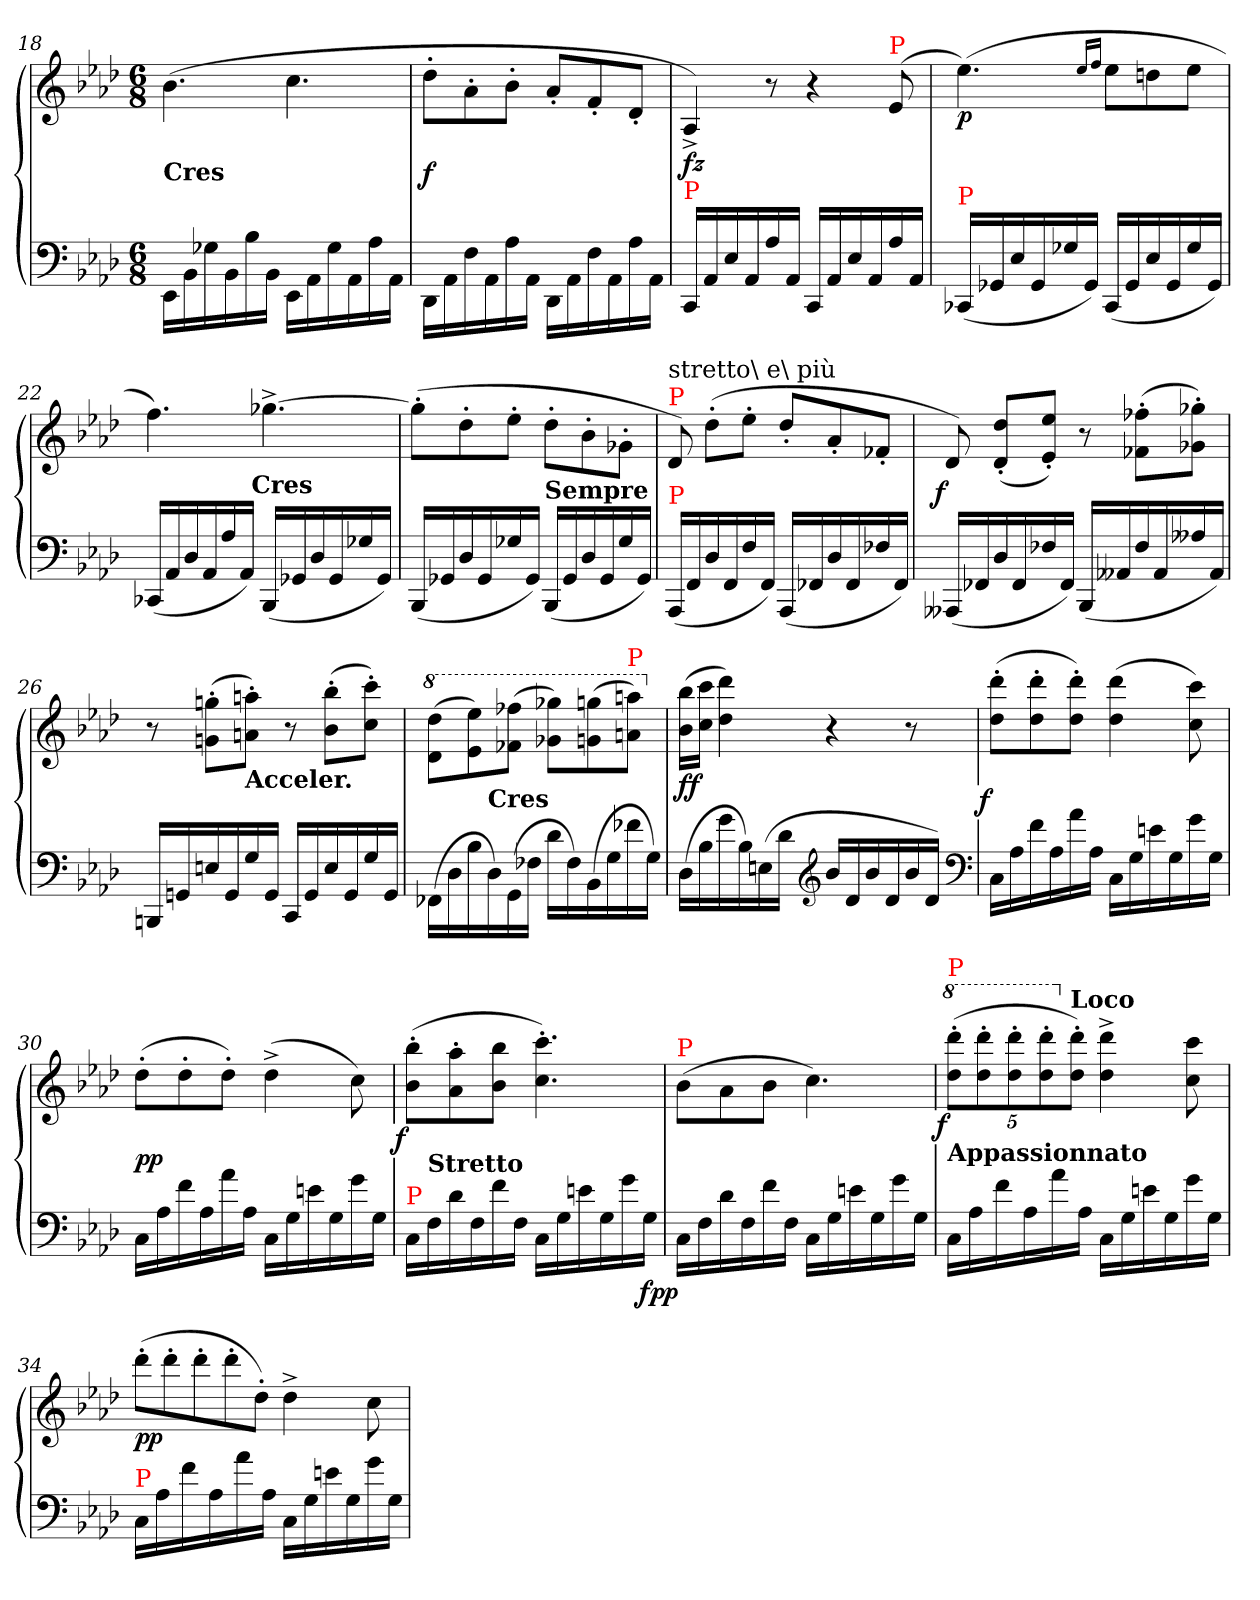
**kern	**kern	**dynam
*part1	*part1	*part1
*staff2	*staff1	*staff1/2
*clefF4	*clefG2	*
*k[b-e-a-d-]	*k[b-e-a-d-]	*
*f:	*f:	*
*M6/8	*M6/8	*
=18	=18	=18
!	!LO:TX:c:B:t=Cres	!
16EE-\LL	(>4.b-	.
16BB-	.	.
16G-X	.	.
16BB-	.	.
16B-	.	.
16BB-JJ	.	.
16EE-\LL	4.cc	.
16AA-	.	.
16G-	.	.
16AA-	.	.
16A-	.	.
16AA-JJ	.	.
=19	=19	=19
16DD-\LL	8dd-'L	f
16AA-	.	.
16F	8a-'	.
16AA-	.	.
16A-	8b-'J	.
16AA-JJ	.	.
16DD-\LL	8a-'L	.
16AA-	.	.
16F	8f'	.
16AA-	.	.
16A-	8d-'J	.
16AA-JJ	.	.
=20	=20	=20
!LO:TX:a:color=red:t=P	!	!
16CCLL	4A-^>)	fz
16AA-	.	.
16E-	.	.
16AA-	.	.
16A-	8r	.
16AA-JJ	.	.
16CCLL	4r	.
16AA-	.	.
16E-	.	.
16AA-	.	.
!	!LO:TX:a:color=red:t=P	!
16A-	(<8e-	.
16AA-JJ	.	.
=21	=21	=21
!LO:TX:a:color=red:t=P	!	!
(16CC-XLL	(>4.ee-)	p
16GG-X	.	.
16E-	.	.
16GG-	.	.
16G-X	.	.
16GG-JJ)	.	.
.	16qqee-/LL	.
.	16qqff/JJ	.
(16CC-LL	8ee-L	.
16GG-	.	.
16E-	8ddn	.
16GG-	.	.
16G-	8ee-J	.
16GG-JJ)	.	.
=22	=22	=22
*	*^	*
(16CC-XLL	4.ff)	4ryy	.
16AA-	.	.	.
16D-	.	.	.
16AA-	.	.	.
16A-	.	16.ryy	.
16AA-JJ)	.	.	.
!	!	!LO:TX:c:B:t=Cres	!
.	.	4ryy	.
(16BBB-LL	[4.gg-X^	.	.
16GG-X	.	.	.
16D-	.	.	.
16GG-	.	.	.
.	.	8ryy	.
16G-	.	.	.
16GG-JJ)	.	.	.
.	.	32ryy	.
*	*v	*v	*
=23	=23	=23
(16BBB-LL	(8gg-'L]	.
16GG-X	.	.
16D-	8dd-'	.
16GG-	.	.
16G-X	8ee-'J	.
16GG-JJ)	.	.
!	!LO:TX:b:B:t=Sempre	!
(16BBB-LL	8dd-'L	.
16GG-	.	.
16D-	8b-'	.
16GG-	.	.
16G-	8g-X'J	.
16GG-JJ)	.	.
=24	=24	=24
!	!LO:TX:a:color=red:t=P	!
!	!LO:TX:a:t=stretto\ e\ più	!
!LO:TX:a:color=red:t=P	!	!
(16AAA-LL	8d-)	.
16FF	.	.
16D-	(8dd-'L	.
16FF	.	.
16F	8ee-'J	.
16FFJJ)	.	.
(16AAA-LL	8dd-'L	.
16FF-X	.	.
16D-	8a-'	.
16FF-	.	.
16F-X	8f-X'J	.
16FF-JJ)	.	.
=25	=25	=25
!	!	!LO:DY:rj
(16AAA--XLL	8d-)	f
16FF-X	.	.
16D-	(8d-' 8dd-'L	.
16FF-	.	.
16F-X	8e-' 8ee-'J)	.
16FF-JJ)	.	.
(16BBB-LL	8r	.
16AA--X	.	.
16F-	(8f-X' 8ff-X'L	.
16AA--	.	.
16A--X	8g-X' 8gg-X'J)	.
16AA--JJ)	.	.
=26	=26	=26
16BBBnLL	8r	.
16GGn	.	.
16En	(8gn' 8ggn'L	.
16GG	.	.
!	!LO:TX:b:B:t=Acceler.	!
16G	8an' 8aan'J)	.
16GGJJ	.	.
16CCLL	8r	.
16GG	.	.
16E	(8b-' 8bb-'L	.
16GG	.	.
16G	8cc' 8ccc'J)	.
16GGJJ	.	.
=27	=27	=27
*	*8va	*
!	!LO:TX:a:color=red:t=P	!
*	*^	*
(>16FF-X\LL	(>8dd-\ 8ddd-\L	8.ryy	.
16D-	.	.	.
16B-	8ee- 8eee-)	.	.
!	!	!LO:TX:c:B:t=Cres	!
16D-)	.	2ryy	.
(>16GG	(>8ff-X\ 8fff-X\J	.	.
16F-XJJ	.	.	.
16d-LL	8gg-X 8ggg-XL)	.	.
16F-)	.	.	.
(>16BB-	(>8ggn 8gggn	.	.
16G	.	.	.
!	!LO:TX:a:color=red:t=P	!	!
16f-X	8aan 8aaanJ)	.	.
16GJJ)	.	16ryy	.
*	*v	*v	*
=28	=28	=28
*	*X8va	*
*	*^	*
!	!LO:TX:a:B:t=Loco	!	!
*	*v	*v	*
(>16D-LL	(16b- 16bb-LL	ff
16B-	16cc 16cccJJ	.
16g	4dd- 4ddd-)	.
16B-)	.	.
(>16En	.	.
16d-JJ	.	.
*clefG2	*	*
16b-LL	4r	.
16d-	.	.
16b-	.	.
16d-	.	.
16b-	8r	.
16d-JJ)	.	.
*clefF4	*	*
=29	=29	=29
!	!	!LO:DY:rj
16CLL	(>8dd-' 8ddd-'L	f
16A-	.	.
16f	8dd-' 8ddd-'	.
16A-	.	.
16a-	8dd-' 8ddd-'J)	.
16A-JJ	.	.
16CLL	(>4dd- 4ddd-	.
16G	.	.
16en	.	.
16G	.	.
16g	8cc 8ccc)	.
16GJJ	.	.
=30	=30	=30
16CLL	(>8dd-'L	pp
16A-	.	.
16f	8dd-'	.
16A-	.	.
16a-	8dd-'J)	.
16A-JJ	.	.
16CLL	(>4dd-^	.
16G	.	.
16en	.	.
16G	.	.
16g	8cc)	.
16GJJ	.	.
=31	=31	=31
!LO:TX:a:color=red:t=P	!	!
!	!	!LO:DY:rj
16CLL	(>8bb-' 8b-'L	f
!LO:TX:a:B:t=Stretto	!	!
16F	.	.
16d-	8aa-' 8a-'	.
16F	.	.
16f	8bb- 8b-J	.
16FJJ	.	.
16CLL	4.cc' 4.ccc')	.
16G	.	.
16en	.	.
16G	.	.
16g	.	.
16GJJ	.	.
=32	=32	=32
!	!LO:TX:a:color=red:t=P	!
!	!	!LO:DY:b=2:rj
16CLL	(>8b-\L	f pp
16F	.	.
16d-	8a-	.
16F	.	.
16f	8b-J	.
16FJJ	.	.
16CLL	4.cc)	.
16G	.	.
16en	.	.
16G	.	.
16g	.	.
16GJJ	.	.
=33	=33	=33
*	*8va	*
*	*Xbrackettup	*
!	!LO:TX:a:color=red:t=P	!
!LO:TX:a:B:t=Appassionnato	!	!
!	!	!LO:DY:rj
16CLL	(>40%3ddd-' 40%3dddd-'LL	f
16A-	.	.
.	40%3ddd-' 40%3dddd-'	.
16f	.	.
.	40%3ddd-' 40%3dddd-'	.
16A-	.	.
.	40%3ddd-' 40%3dddd-'	.
16a-	.	.
*	*X8va	*
!	!LO:TX:a:B:t=Loco	!
.	40%3dd-' 40%3ddd-'JJ)	.
16A-JJ	.	.
16CLL	4dd-^< 4ddd-^<	.
16G	.	.
16en	.	.
16G	.	.
16g	8cc 8ccc	.
16GJJ	.	.
=34	=34	=34
*	*Xtuplet	*
!LO:TX:a:color=red:t=P	!	!
16CLL	(>40%3ddd-'LL	pp
16A-	.	.
.	40%3ddd-'	.
16f	.	.
.	40%3ddd-'	.
16A-	.	.
.	40%3ddd-'	.
16a-	.	.
.	40%3dd-'JJ)	.
16A-JJ	.	.
16CLL	4dd-^	.
16G	.	.
16en	.	.
16G	.	.
16g	8cc	.
16GJJ	.	.
=	=	=
*-	*-	*-
